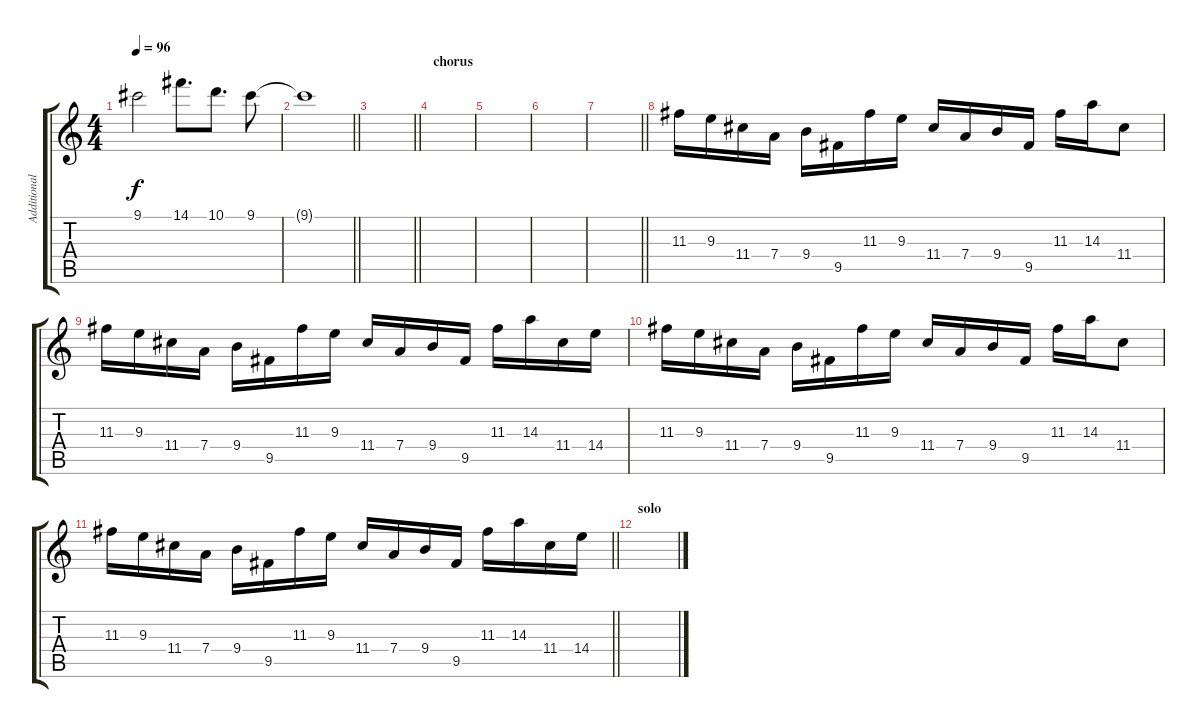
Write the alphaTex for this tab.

\track ("Additional Guitar" "Additional") {instrument distortionguitar}
\staff {score tabs}
\tuning (E4 B3 G3 D3 A2 E2) {hide}
\ts (4 4)
\tempo 96
\clef g2
\ks c
9.1{t}.2{dy f} 14.1.8{d} 10.1.8{d} 9.1.8 |
\barLineRight lightlight
9.1{t}.1 |
\barLineRight lightlight
|
\section ("" "chorus")
|
|
|
\barLineRight lightlight
|
11.3.16 9.3.16 11.4.16 7.4.16 9.4.16 9.5.16 11.3.16 9.3.16 11.4.16 7.4.16 9.4.16 9.5.16 11.3.16 14.3.16 11.4.8 |
11.3.16 9.3.16 11.4.16 7.4.16 9.4.16 9.5.16 11.3.16 9.3.16 11.4.16 7.4.16 9.4.16 9.5.16 11.3.16 14.3.16 11.4.16 14.4.16 |
11.3.16 9.3.16 11.4.16 7.4.16 9.4.16 9.5.16 11.3.16 9.3.16 11.4.16 7.4.16 9.4.16 9.5.16 11.3.16 14.3.16 11.4.8 |
\barLineRight lightlight
11.3.16 9.3.16 11.4.16 7.4.16 9.4.16 9.5.16 11.3.16 9.3.16 11.4.16 7.4.16 9.4.16 9.5.16 11.3.16 14.3.16 11.4.16 14.4.16 |
\section ("" "solo")
